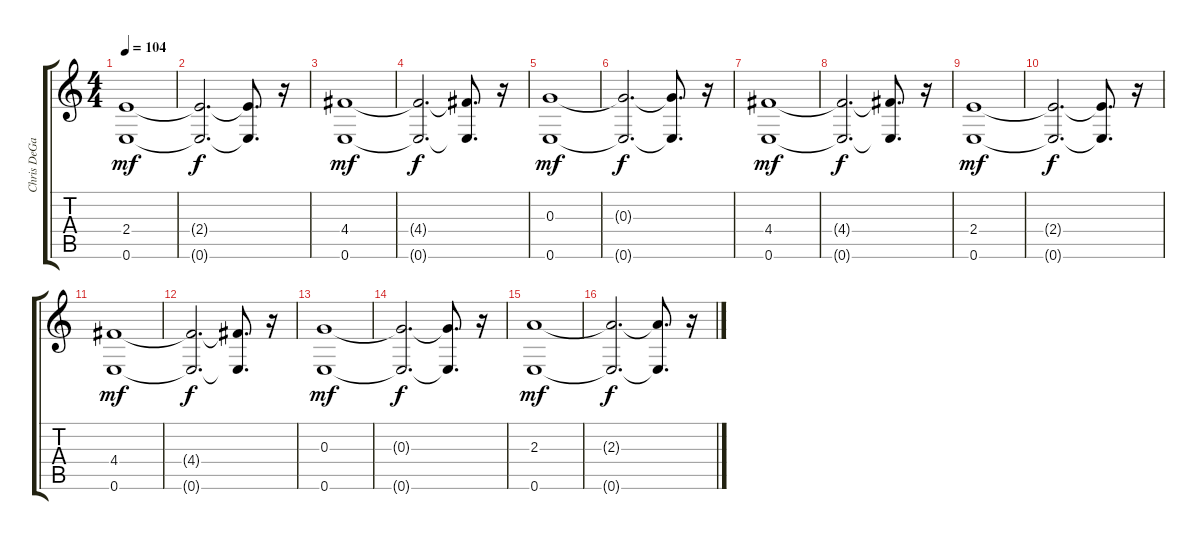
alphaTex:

\track ("Chris DeGarmo" "Chris DeGa") {instrument distortionguitar}
\staff {score tabs}
\tuning (E4 B3 G3 D3 A2 E2) {hide}
\ts (4 4)
\tempo 104
\clef g2
\ks c
(2.4 0.6).1{dy mf instrument distortionguitar} |
(2.4{t} 0.6{t}).2{d dy f} (2.4{t} 0.6{t}).8{d} r.16 |
(4.4 0.6).1{dy mf} |
(4.4{t} 0.6{t}).2{d dy f} (4.4{t} 0.6{t}).8{d} r.16 |
(0.3 0.6).1{dy mf} |
(0.3{t} 0.6{t}).2{d dy f} (0.3{t} 0.6{t}).8{d} r.16 |
(4.4 0.6).1{dy mf} |
(4.4{t} 0.6{t}).2{d dy f} (4.4{t} 0.6{t}).8{d} r.16 |
(2.4 0.6).1{dy mf} |
(2.4{t} 0.6{t}).2{d dy f} (2.4{t} 0.6{t}).8{d} r.16 |
(4.4 0.6).1{dy mf} |
(4.4{t} 0.6{t}).2{d dy f} (4.4{t} 0.6{t}).8{d} r.16 |
(0.3 0.6).1{dy mf} |
(0.3{t} 0.6{t}).2{d dy f} (0.3{t} 0.6{t}).8{d} r.16 |
(2.3 0.6).1{dy mf} |
(2.3{t} 0.6{t}).2{d dy f} (2.3{t} 0.6{t}).8{d} r.16
